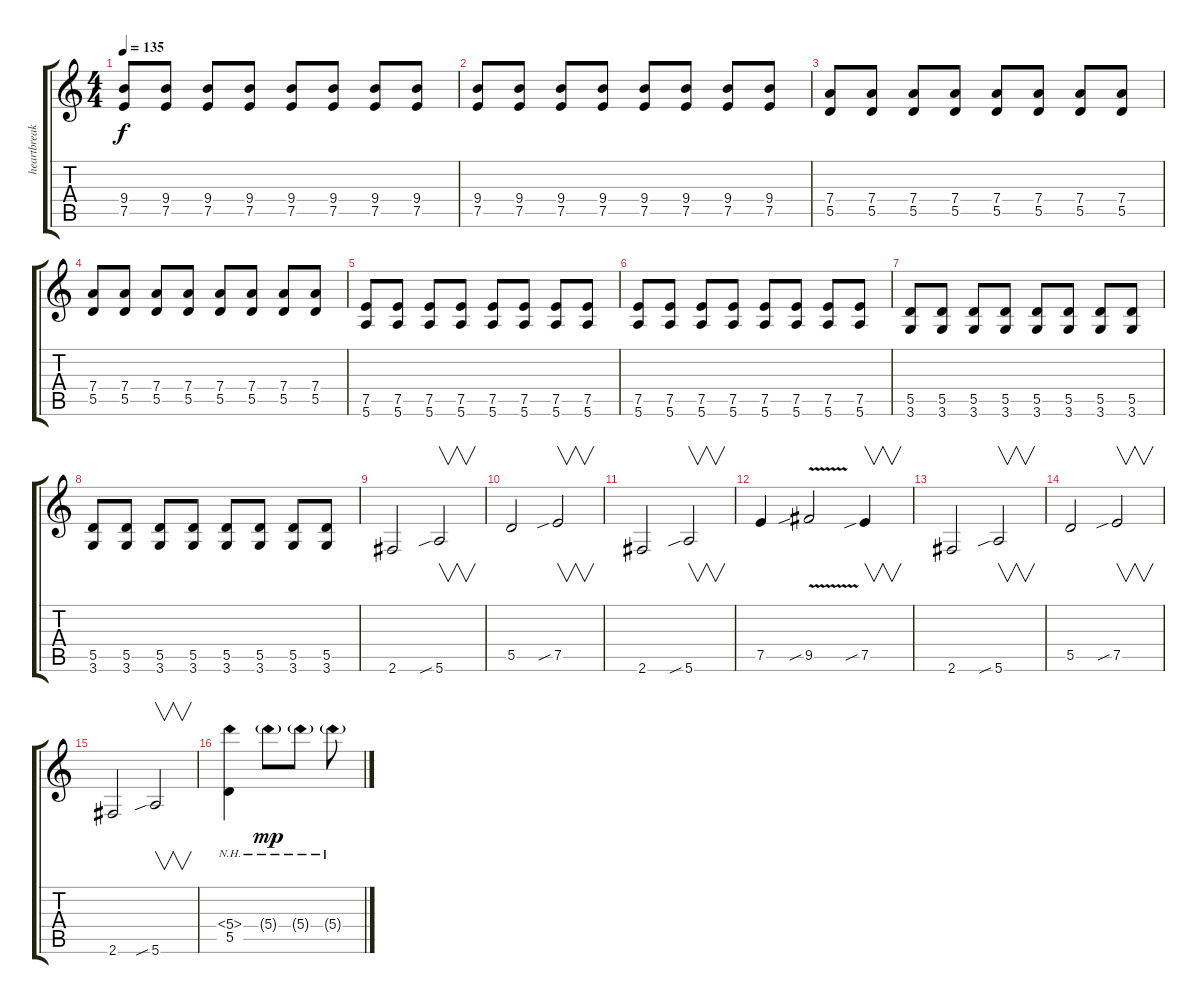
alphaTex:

\track ("heartbreak beat" "heartbreak") {instrument overdrivenguitar}
\staff {score tabs}
\tuning (E4 B3 G3 D3 A2 E2) {hide}
\ts (4 4)
\tempo 135
\clef g2
\ks c
(9.4 7.5).8{dy f} (9.4 7.5).8 (9.4 7.5).8 (9.4 7.5).8 (9.4 7.5).8 (9.4 7.5).8 (9.4 7.5).8 (9.4 7.5).8 |
(9.4 7.5).8 (9.4 7.5).8 (9.4 7.5).8 (9.4 7.5).8 (9.4 7.5).8 (9.4 7.5).8 (9.4 7.5).8 (9.4 7.5).8 |
(7.4 5.5).8 (7.4 5.5).8 (7.4 5.5).8 (7.4 5.5).8 (7.4 5.5).8 (7.4 5.5).8 (7.4 5.5).8 (7.4 5.5).8 |
(7.4 5.5).8 (7.4 5.5).8 (7.4 5.5).8 (7.4 5.5).8 (7.4 5.5).8 (7.4 5.5).8 (7.4 5.5).8 (7.4 5.5).8 |
(7.5 5.6).8 (7.5 5.6).8 (7.5 5.6).8 (7.5 5.6).8 (7.5 5.6).8 (7.5 5.6).8 (7.5 5.6).8 (7.5 5.6).8 |
(7.5 5.6).8 (7.5 5.6).8 (7.5 5.6).8 (7.5 5.6).8 (7.5 5.6).8 (7.5 5.6).8 (7.5 5.6).8 (7.5 5.6).8 |
(5.5 3.6).8 (5.5 3.6).8 (5.5 3.6).8 (5.5 3.6).8 (5.5 3.6).8 (5.5 3.6).8 (5.5 3.6).8 (5.5 3.6).8 |
(5.5 3.6).8 (5.5 3.6).8 (5.5 3.6).8 (5.5 3.6).8 (5.5 3.6).8 (5.5 3.6).8 (5.5 3.6).8 (5.5 3.6).8 |
2.6.2 5.6{sib}.2{v} |
5.5.2 7.5{sib}.2{v} |
2.6.2 5.6{sib}.2{v} |
7.5.4 9.5{v sib}.2 7.5{sib}.4{v} |
2.6.2 5.6{sib}.2{v} |
5.5.2 7.5{sib}.2{v} |
2.6.2 5.6{sib}.2{v} |
(5.4{nh} 5.5).4 5.4{nh g}.8{dy mp} 5.4{nh g}.8 5.4{nh g}.8
